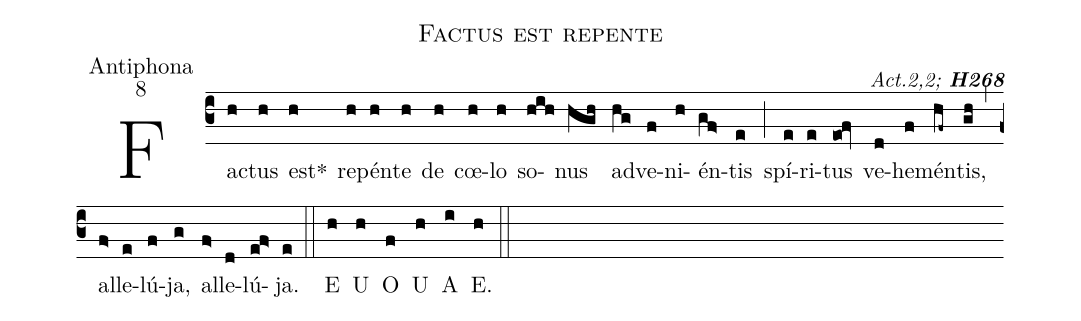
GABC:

name:Factus est repente;
office-part:Antiphona;
mode:8;
commentary: {\itshape\mdseries  Act.2,2;\/} {\bfseries H268};;
%%
(c3) Fac(h)tus(h) est<sp>*</sp>(h) re(h)pén(h)te(h) de(h) cœ(h)lo(h) so(hih)nus(hgh) ad(hg)ve(f)ni(h)én(gf>)tis(e) (;)
spí(e)ri(e)tus(eo0!fv) ve(d)he(f)mén(hf~)tis,(gh) (,)
al(f>)le(e)lú(f)ja,(g) al(f>)le(d)lú(ef>)ja.(e) (::)
<eu> E(h) U(h) O(f) U(h) A(i) E.(h) </eu> (::)
